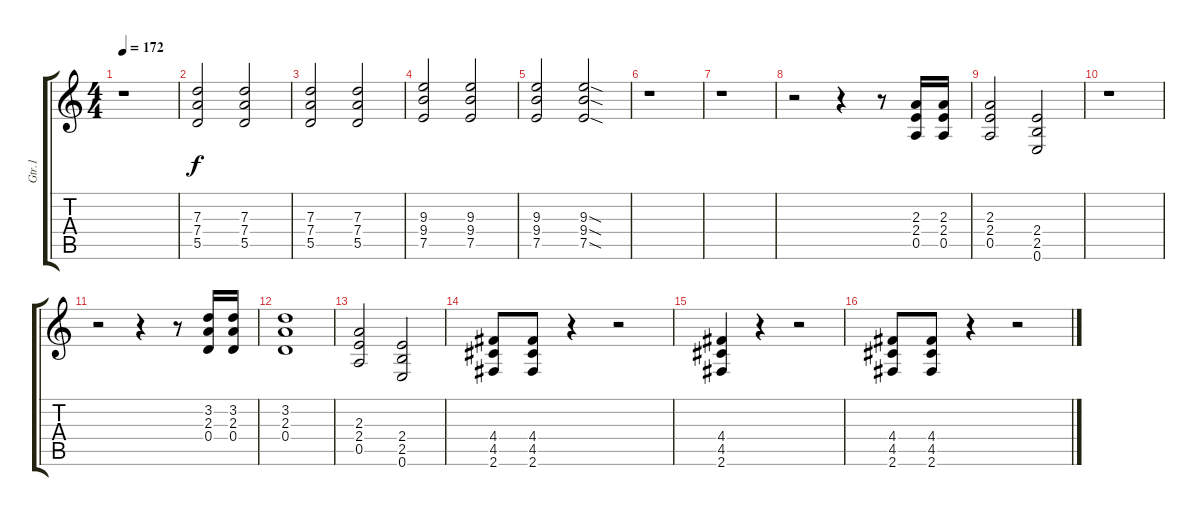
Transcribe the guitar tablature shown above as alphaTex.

\track ("Gtr.1" "Gtr.1") {instrument distortionguitar}
\staff {score tabs}
\tuning (E4 B3 G3 D3 A2 E2) {hide}
\ts (4 4)
\tempo 172
\clef g2
\ks c
r.1{dy f} |
(7.3 7.4 5.5).2 (7.3 7.4 5.5).2 |
(7.3 7.4 5.5).2 (7.3 7.4 5.5).2 |
(9.3 9.4 7.5).2 (9.3 9.4 7.5).2 |
(9.3 9.4 7.5).2 (9.3{sod} 9.4{sod} 7.5{sod}).2 |
r.1 |
r.1 |
r.2 r.4 r.8 (2.3 2.4 0.5).16 (2.3 2.4 0.5).16 |
(2.3 2.4 0.5).2 (2.4 2.5 0.6).2 |
r.1 |
r.2 r.4 r.8 (3.2 2.3 0.4).16 (3.2 2.3 0.4).16 |
(3.2 2.3 0.4).1 |
(2.3 2.4 0.5).2 (2.4 2.5 0.6).2 |
(4.4 4.5 2.6).8 (4.4 4.5 2.6).8 r.4 r.2 |
(4.4 4.5 2.6).4 r.4 r.2 |
(4.4 4.5 2.6).8 (4.4 4.5 2.6).8 r.4 r.2
